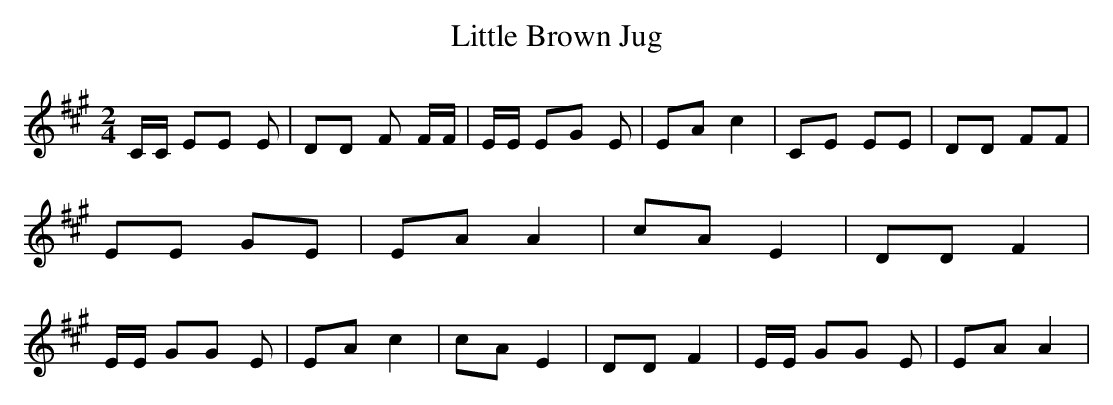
X:1
T:Little Brown Jug
M:2/4
L:1/8
K:A
 C/2C/2 EE E| DD F F/2F/2| E/2E/2 EG E| EA c2| CE EE| DD FF| EE GE|\
 EA A2| cA E2| DD F2| E/2E/2 GG E| EA c2| cA E2| DD F2| E/2E/2 GG E|\
 EA A2|
